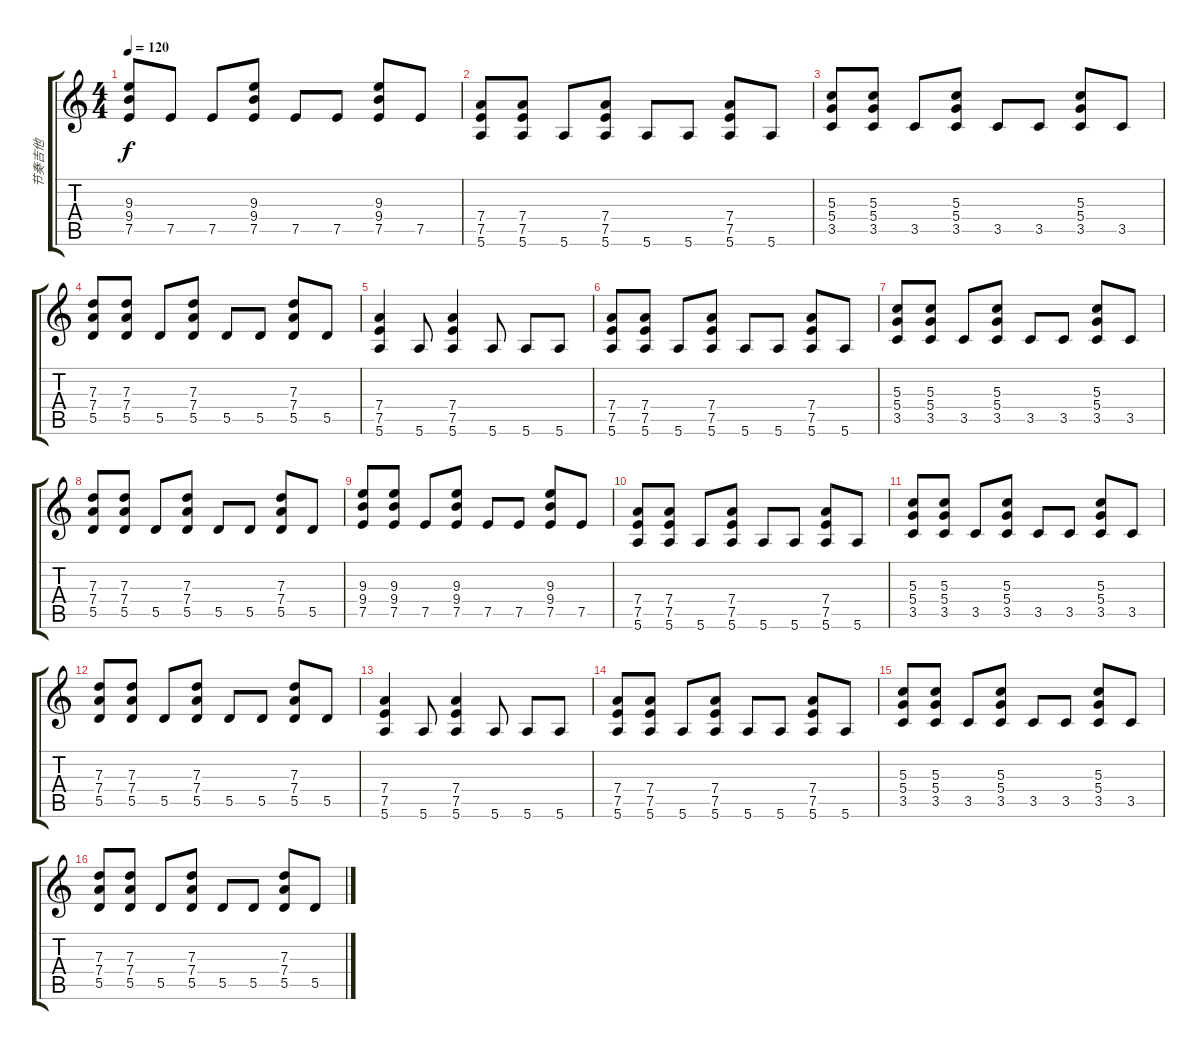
\track ("节奏吉他" "节奏吉他") {instrument overdrivenguitar}
\staff {score tabs}
\tuning (E4 B3 G3 D3 A2 E2) {hide}
\ts (4 4)
\tempo 120
\clef g2
\ks c
(9.3 9.4 7.5).8{dy f} 7.5.8 7.5.8 (9.3 9.4 7.5).8 7.5.8 7.5.8 (9.3 9.4 7.5).8 7.5.8 |
(7.4 7.5 5.6).8 (7.4 7.5 5.6).8 5.6.8 (7.4 7.5 5.6).8 5.6.8 5.6.8 (7.4 7.5 5.6).8 5.6.8 |
(5.3 5.4 3.5).8 (5.3 5.4 3.5).8 3.5.8 (5.3 5.4 3.5).8 3.5.8 3.5.8 (5.3 5.4 3.5).8 3.5.8 |
(7.3 7.4 5.5).8 (7.3 7.4 5.5).8 5.5.8 (7.3 7.4 5.5).8 5.5.8 5.5.8 (7.3 7.4 5.5).8 5.5.8 |
(7.4 7.5 5.6).4 5.6.8 (7.4 7.5 5.6).4 5.6.8 5.6.8 5.6.8 |
(7.4 7.5 5.6).8 (7.4 7.5 5.6).8 5.6.8 (7.4 7.5 5.6).8 5.6.8 5.6.8 (7.4 7.5 5.6).8 5.6.8 |
(5.3 5.4 3.5).8 (5.3 5.4 3.5).8 3.5.8 (5.3 5.4 3.5).8 3.5.8 3.5.8 (5.3 5.4 3.5).8 3.5.8 |
(7.3 7.4 5.5).8 (7.3 7.4 5.5).8 5.5.8 (7.3 7.4 5.5).8 5.5.8 5.5.8 (7.3 7.4 5.5).8 5.5.8 |
(9.3 9.4 7.5).8 (9.3 9.4 7.5).8 7.5.8 (9.3 9.4 7.5).8 7.5.8 7.5.8 (9.3 9.4 7.5).8 7.5.8 |
(7.4 7.5 5.6).8 (7.4 7.5 5.6).8 5.6.8 (7.4 7.5 5.6).8 5.6.8 5.6.8 (7.4 7.5 5.6).8 5.6.8 |
(5.3 5.4 3.5).8 (5.3 5.4 3.5).8 3.5.8 (5.3 5.4 3.5).8 3.5.8 3.5.8 (5.3 5.4 3.5).8 3.5.8 |
(7.3 7.4 5.5).8 (7.3 7.4 5.5).8 5.5.8 (7.3 7.4 5.5).8 5.5.8 5.5.8 (7.3 7.4 5.5).8 5.5.8 |
(7.4 7.5 5.6).4 5.6.8 (7.4 7.5 5.6).4 5.6.8 5.6.8 5.6.8 |
(7.4 7.5 5.6).8 (7.4 7.5 5.6).8 5.6.8 (7.4 7.5 5.6).8 5.6.8 5.6.8 (7.4 7.5 5.6).8 5.6.8 |
(5.3 5.4 3.5).8 (5.3 5.4 3.5).8 3.5.8 (5.3 5.4 3.5).8 3.5.8 3.5.8 (5.3 5.4 3.5).8 3.5.8 |
(7.3 7.4 5.5).8 (7.3 7.4 5.5).8 5.5.8 (7.3 7.4 5.5).8 5.5.8 5.5.8 (7.3 7.4 5.5).8 5.5.8
